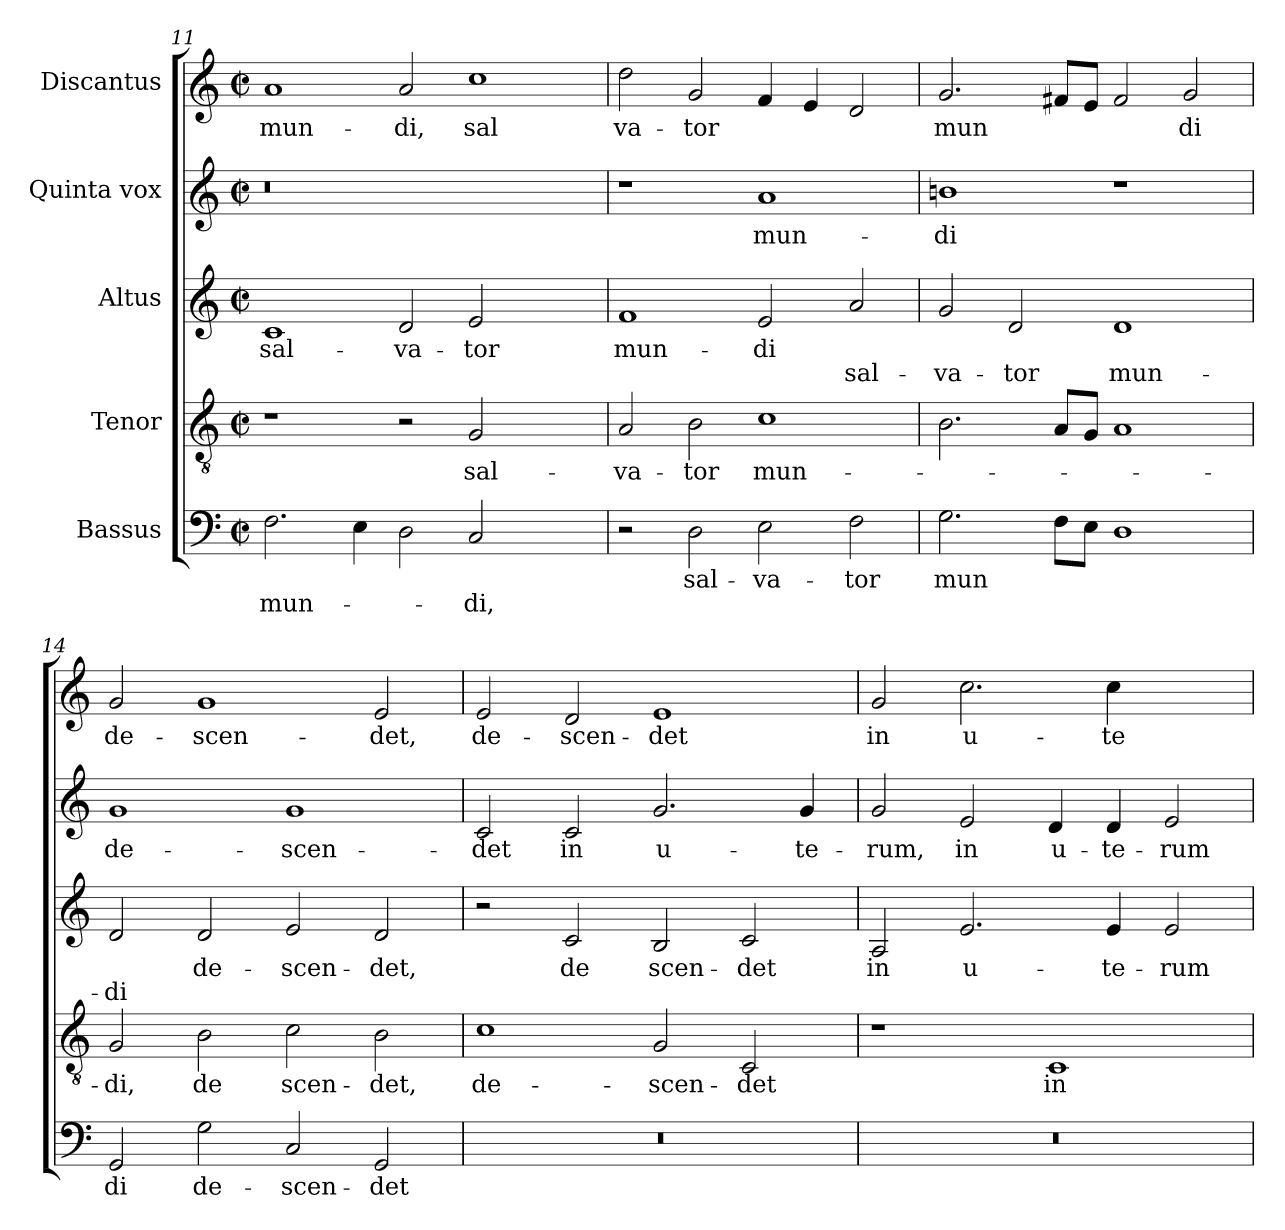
**kern	**text	**text	**kern	**text	**kern	**text	**text	**kern	**text	**kern	**text
*part5	*part5	*part5	*part4	*part4	*part3	*part3	*part3	*part2	*part2	*part1	*part1
*staff5	*staff5	*staff5	*staff4	*staff4	*staff3	*staff3	*staff3	*staff2	*staff2	*staff1	*staff1
*I"Bassus	*	*	*I"Tenor	*	*I"Altus	*	*	*I"Quinta vox	*	*I"Discantus	*
!!LO:LB:g=z
*clefF4	*	*	*clefGv2	*	*clefG2	*	*	*clefG2	*	*clefG2	*
*k[]	*	*	*k[]	*	*k[]	*	*	*k[]	*	*k[]	*
*C:	*	*	*C:	*	*C:	*	*	*C:	*	*C:	*
*M4/2	*	*	*M4/2	*	*M4/2	*	*	*M4/2	*	*M4/2	*
*met(c|)	*	*	*met(c|)	*	*met(c|)	*	*	*met(c|)	*	*met(c|)	*
=11	=11	=11	=11	=11	=11	=11	=11	=11	=11	=11	=11
!	!	!LO:LY:b	!	!	!	!LO:LY:b	!	!	!	!	!LO:LY:b
2.F	.	mun-	1r	.	1c	sal-	.	0r	.	1a	mun-
4E	.	.	.	.	.	.	.	.	.	.	.
!	!	!	!	!	!	!LO:LY:b	!	!	!	!	!LO:LY:b
2D	.	.	2r	.	2d	-va-	.	.	.	2a	-di,
!	!	!LO:LY:b	!	!LO:LY:b	!	!LO:LY:b	!	!	!	!	!LO:LY:b
2C	.	-di,	2G	sal-	2e	-tor	.	.	.	1cc	sal
2ryy	.	.	2ryy	.	2ryy	.	.	2ryy	.	.	.
=12	=12	=12	=12	=12	=12	=12	=12	=12	=12	=12	=12
!	!	!	!	!LO:LY:b	!	!LO:LY:b	!	!	!	!	!LO:LY:b
2r	.	.	2A	-va-	1f	mun-	.	1r	.	2dd	va-
!	!LO:LY:b	!	!	!LO:LY:b	!	!	!	!	!	!	!LO:LY:b
2D	sal-	.	2B	-tor	.	.	.	.	.	2g	-tor
!	!LO:LY:b	!	!	!LO:LY:b	!	!LO:LY:b	!	!	!LO:LY:b	!	!
2E	-va-	.	1c	mun-	2e	-di	.	1a	mun-	4f	.
.	.	.	.	.	.	.	.	.	.	4e	.
!	!LO:LY:b	!	!	!	!	!	!LO:LY:b	!	!	!	!
2F	-tor	.	.	.	2a	.	sal-	.	.	2d	.
=13	=13	=13	=13	=13	=13	=13	=13	=13	=13	=13	=13
!	!LO:LY:b	!	!	!	!	!	!LO:LY:b	!	!LO:LY:b	!	!LO:LY:b
2.G	mun	.	2.B	.	2g	.	-va-	1bn	-di	2.g	mun
!	!	!	!	!	!	!	!LO:LY:b	!	!	!	!
.	.	.	.	.	2d	.	-tor	.	.	.	.
8FL	.	.	8AL	.	.	.	.	.	.	8f#L	.
8EJ	.	.	8GJ	.	.	.	.	.	.	8eJ	.
!	!	!	!	!	!	!	!LO:LY:b	!	!	!	!
1D	.	.	1A	.	1d	.	mun-	1r	.	2f#	.
!	!	!	!	!	!	!	!	!	!	!	!LO:LY:b
.	.	.	.	.	.	.	.	.	.	2g	di
=14	=14	=14	=14	=14	=14	=14	=14	=14	=14	=14	=14
!	!LO:LY:b	!	!	!LO:LY:b	!	!	!LO:LY:b	!	!LO:LY:b	!	!LO:LY:b
2GG	di	.	2G	-di,	2d	.	-di	1g	de-	2g	de-
!	!LO:LY:b	!	!	!LO:LY:b	!	!LO:LY:b	!	!	!	!	!LO:LY:b
2G	de-	.	2B	de	2d	de-	.	.	.	1g	-scen-
!	!LO:LY:b	!	!	!LO:LY:b	!	!LO:LY:b	!	!	!LO:LY:b	!	!
2C	-scen-	.	2c	scen-	2e	-scen-	.	1g	-scen-	.	.
!	!LO:LY:b	!	!	!LO:LY:b	!	!LO:LY:b	!	!	!	!	!LO:LY:b
2GG	-det	.	2B	-det,	2d	-det,	.	.	.	2e	-det,
=15	=15	=15	=15	=15	=15	=15	=15	=15	=15	=15	=15
!	!	!	!	!LO:LY:b	!	!	!	!	!LO:LY:b	!	!LO:LY:b
0r	.	.	1c	de-	2r	.	.	2c	-det	2e	de-
!	!	!	!	!	!	!LO:LY:b	!	!	!LO:LY:b	!	!LO:LY:b
.	.	.	.	.	2c	de	.	2c	in	2d	-scen-
!	!	!	!	!LO:LY:b	!	!LO:LY:b	!	!	!LO:LY:b	!	!LO:LY:b
.	.	.	2G	-scen-	2B	scen-	.	2.g	u-	1e	-det
!	!	!	!	!LO:LY:b	!	!LO:LY:b	!	!	!	!	!
.	.	.	2C	-det	2c	-det	.	.	.	.	.
!	!	!	!	!	!	!	!	!	!LO:LY:b	!	!
.	.	.	.	.	.	.	.	4g	-te-	.	.
!!LO:LB:g=z
=16	=16	=16	=16	=16	=16	=16	=16	=16	=16	=16	=16
!	!	!	!	!	!	!LO:LY:b	!	!	!LO:LY:b	!	!LO:LY:b
0r	.	.	1r	.	2A	in	.	2g	-rum,	2g	in
!	!	!	!	!	!	!LO:LY:b	!	!	!LO:LY:b	!	!LO:LY:b
.	.	.	.	.	2.e	u-	.	2e	in	2.cc	u-
!	!	!	!	!LO:LY:b	!	!	!	!	!LO:LY:b	!	!
.	.	.	1C	in	.	.	.	4d	u-	.	.
!	!	!	!	!	!	!LO:LY:b	!	!	!LO:LY:b	!	!LO:LY:b
.	.	.	.	.	4e	-te-	.	4d	-te-	4cc	-te-
!	!	!	!	!	!	!LO:LY:b	!	!	!LO:LY:b	!	!
.	.	.	.	.	2e	-rum	.	2e	-rum	2ryy	.
=	=	=	=	=	=	=	=	=	=	=	=
*-	*-	*-	*-	*-	*-	*-	*-	*-	*-	*-	*-
